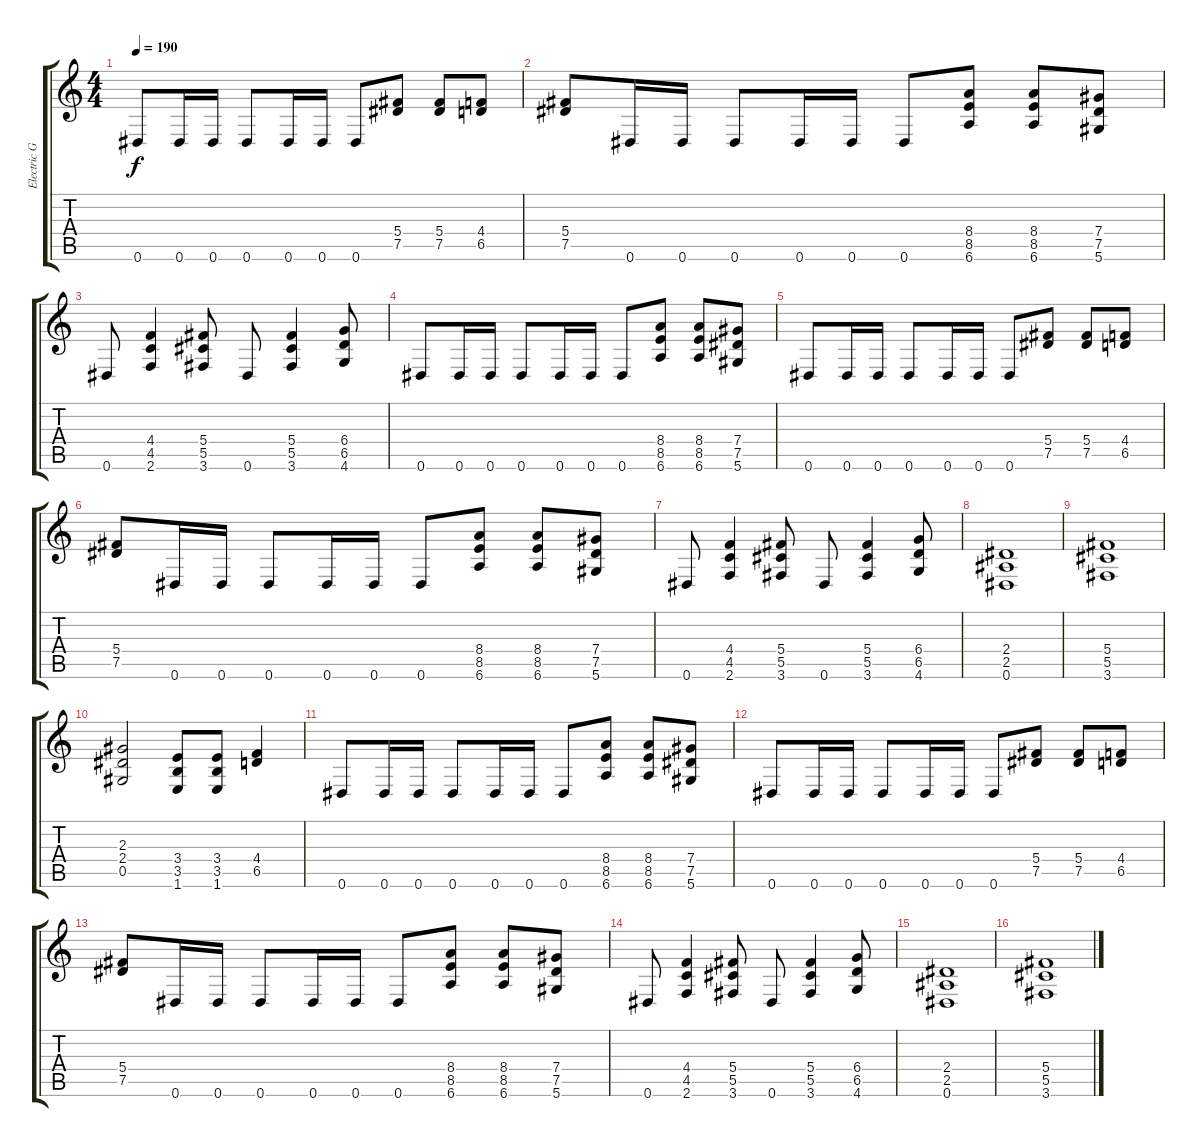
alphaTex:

\track ("Electric Guitar 2" "Electric G") {instrument overdrivenguitar}
\staff {score tabs}
\tuning (Eb4 Bb3 Gb3 Db3 Ab2 Eb2) {hide}
\ts (4 4)
\tempo 190
\clef g2
\ks c
0.6.8{dy f} 0.6.16 0.6.16 0.6.8 0.6.16 0.6.16 0.6.8 (5.4 7.5).8 (5.4 7.5).8 (4.4 6.5).8 |
(5.4 7.5).8 0.6.16 0.6.16 0.6.8 0.6.16 0.6.16 0.6.8 (8.4 8.5 6.6).8 (8.4 8.5 6.6).8 (7.4 7.5 5.6).8 |
0.6.8 (4.4 4.5 2.6).4 (5.4 5.5 3.6).8 0.6.8 (5.4 5.5 3.6).4 (6.4 6.5 4.6).8 |
0.6.8 0.6.16 0.6.16 0.6.8 0.6.16 0.6.16 0.6.8 (8.4 8.5 6.6).8 (8.4 8.5 6.6).8 (7.4 7.5 5.6).8 |
0.6.8 0.6.16 0.6.16 0.6.8 0.6.16 0.6.16 0.6.8 (5.4 7.5).8 (5.4 7.5).8 (4.4 6.5).8 |
(5.4 7.5).8 0.6.16 0.6.16 0.6.8 0.6.16 0.6.16 0.6.8 (8.4 8.5 6.6).8 (8.4 8.5 6.6).8 (7.4 7.5 5.6).8 |
0.6.8 (4.4 4.5 2.6).4 (5.4 5.5 3.6).8 0.6.8 (5.4 5.5 3.6).4 (6.4 6.5 4.6).8 |
(2.4 2.5 0.6).1 |
(5.4 5.5 3.6).1 |
(2.3 2.4 0.5).2 (3.4 3.5 1.6).8 (3.4 3.5 1.6).8 (4.4 6.5).4 |
0.6.8 0.6.16 0.6.16 0.6.8 0.6.16 0.6.16 0.6.8 (8.4 8.5 6.6).8 (8.4 8.5 6.6).8 (7.4 7.5 5.6).8 |
0.6.8 0.6.16 0.6.16 0.6.8 0.6.16 0.6.16 0.6.8 (5.4 7.5).8 (5.4 7.5).8 (4.4 6.5).8 |
(5.4 7.5).8 0.6.16 0.6.16 0.6.8 0.6.16 0.6.16 0.6.8 (8.4 8.5 6.6).8 (8.4 8.5 6.6).8 (7.4 7.5 5.6).8 |
0.6.8 (4.4 4.5 2.6).4 (5.4 5.5 3.6).8 0.6.8 (5.4 5.5 3.6).4 (6.4 6.5 4.6).8 |
(2.4 2.5 0.6).1 |
(5.4 5.5 3.6).1
